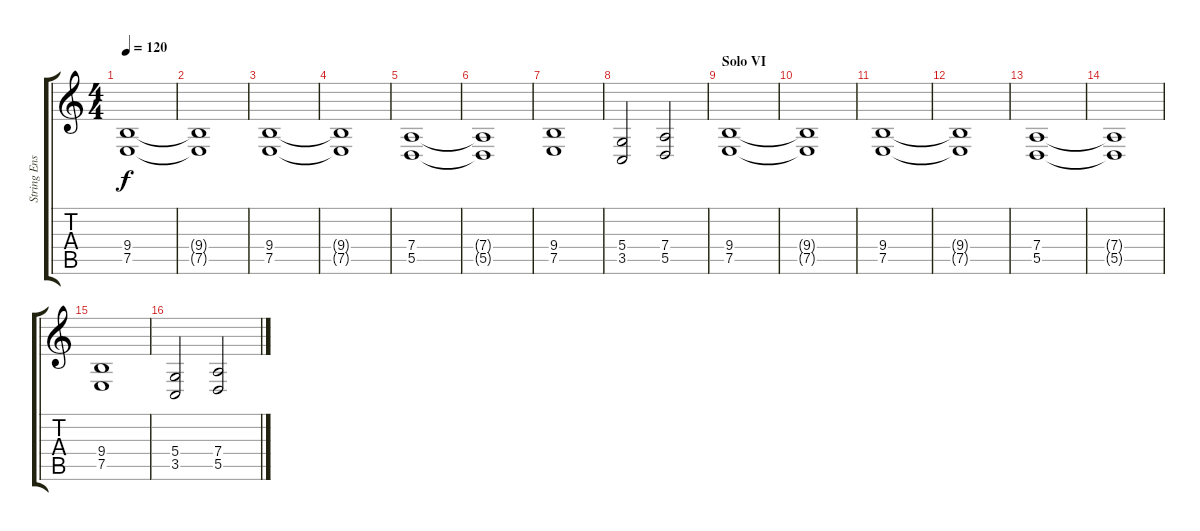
\track ("String Ensemble 1" "String Ens") {instrument stringensemble1}
\staff {score tabs}
\tuning (E4 B3 G3 D3 A2 E2) {hide}
\ts (4 4)
\tempo 120
\clef g2
\ks c
(9.4 7.5).1{dy f} |
(9.4{t} 7.5{t}).1 |
(9.4 7.5).1 |
(9.4{t} 7.5{t}).1 |
(7.4 5.5).1 |
(7.4{t} 5.5{t}).1 |
(9.4 7.5).1 |
(5.4 3.5).2 (7.4 5.5).2 |
\section ("" "Solo VI")
(9.4 7.5).1 |
(9.4{t} 7.5{t}).1 |
(9.4 7.5).1 |
(9.4{t} 7.5{t}).1 |
(7.4 5.5).1 |
(7.4{t} 5.5{t}).1 |
(9.4 7.5).1 |
(5.4 3.5).2 (7.4 5.5).2
